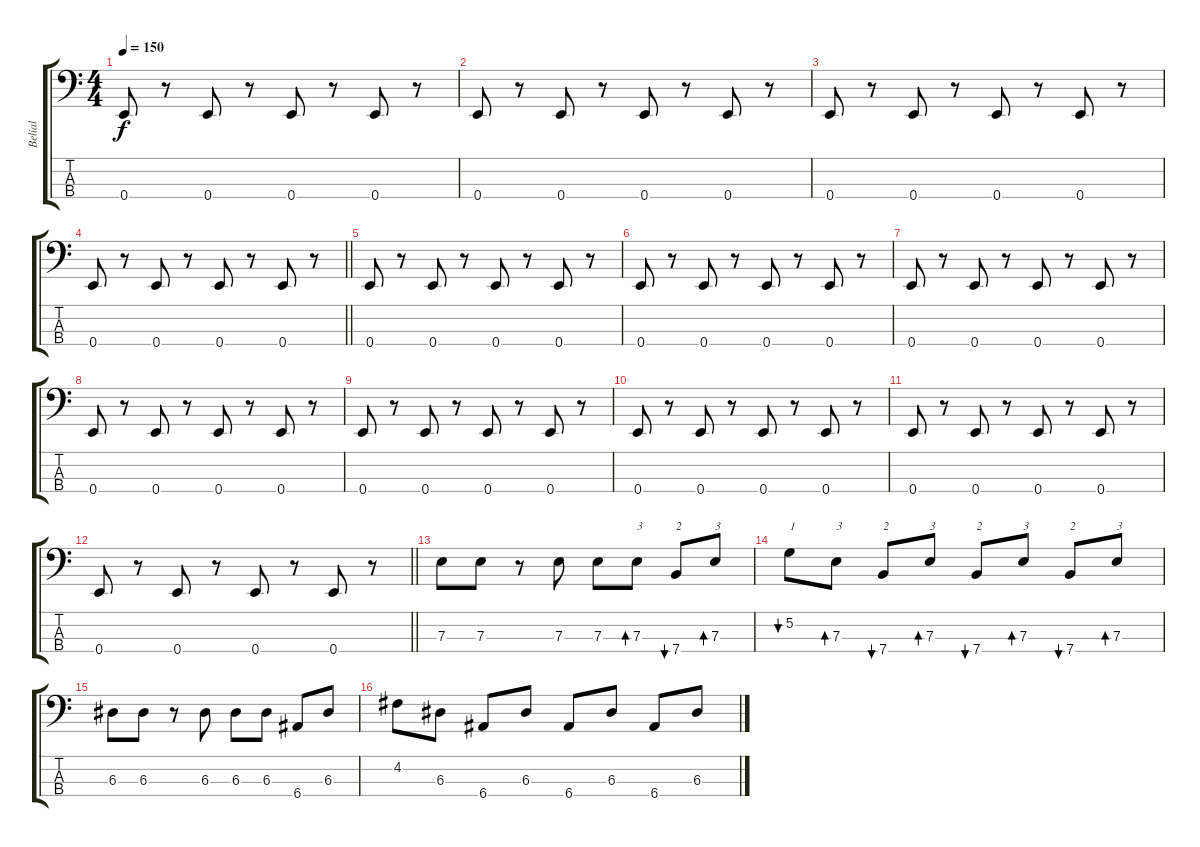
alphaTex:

\track ("Belial" "Belial") {instrument electricbasspick}
\staff {score tabs}
\tuning (G2 D2 A1 E1) {hide}
\ts (4 4)
\tempo 150
\clef f4
\ks c
0.4.8{dy f} r.8 0.4.8 r.8 0.4.8 r.8 0.4.8 r.8 |
0.4.8 r.8 0.4.8 r.8 0.4.8 r.8 0.4.8 r.8 |
0.4.8 r.8 0.4.8 r.8 0.4.8 r.8 0.4.8 r.8 |
\barLineRight lightlight
0.4.8 r.8 0.4.8 r.8 0.4.8 r.8 0.4.8 r.8 |
0.4.8 r.8 0.4.8 r.8 0.4.8 r.8 0.4.8 r.8 |
0.4.8 r.8 0.4.8 r.8 0.4.8 r.8 0.4.8 r.8 |
0.4.8 r.8 0.4.8 r.8 0.4.8 r.8 0.4.8 r.8 |
0.4.8 r.8 0.4.8 r.8 0.4.8 r.8 0.4.8 r.8 |
0.4.8 r.8 0.4.8 r.8 0.4.8 r.8 0.4.8 r.8 |
0.4.8 r.8 0.4.8 r.8 0.4.8 r.8 0.4.8 r.8 |
0.4.8 r.8 0.4.8 r.8 0.4.8 r.8 0.4.8 r.8 |
\barLineRight lightlight
0.4.8 r.8 0.4.8 r.8 0.4.8 r.8 0.4.8 r.8 |
7.3.8 7.3.8 r.8 7.3.8 7.3.8 7.3.8{bd 60 txt "3"} 7.4.8{bu 60 txt "2"} 7.3.8{bd 60 txt "3"} |
5.2.8{bu 60 txt "1"} 7.3.8{bd 60 txt "3"} 7.4.8{bu 60 txt "2"} 7.3.8{bd 60 txt "3"} 7.4.8{bu 60 txt "2"} 7.3.8{bd 60 txt "3"} 7.4.8{bu 60 txt "2"} 7.3.8{bd 60 txt "3"} |
6.3.8 6.3.8 r.8 6.3.8 6.3.8 6.3.8 6.4.8 6.3.8 |
4.2.8 6.3.8 6.4.8 6.3.8 6.4.8 6.3.8 6.4.8 6.3.8
